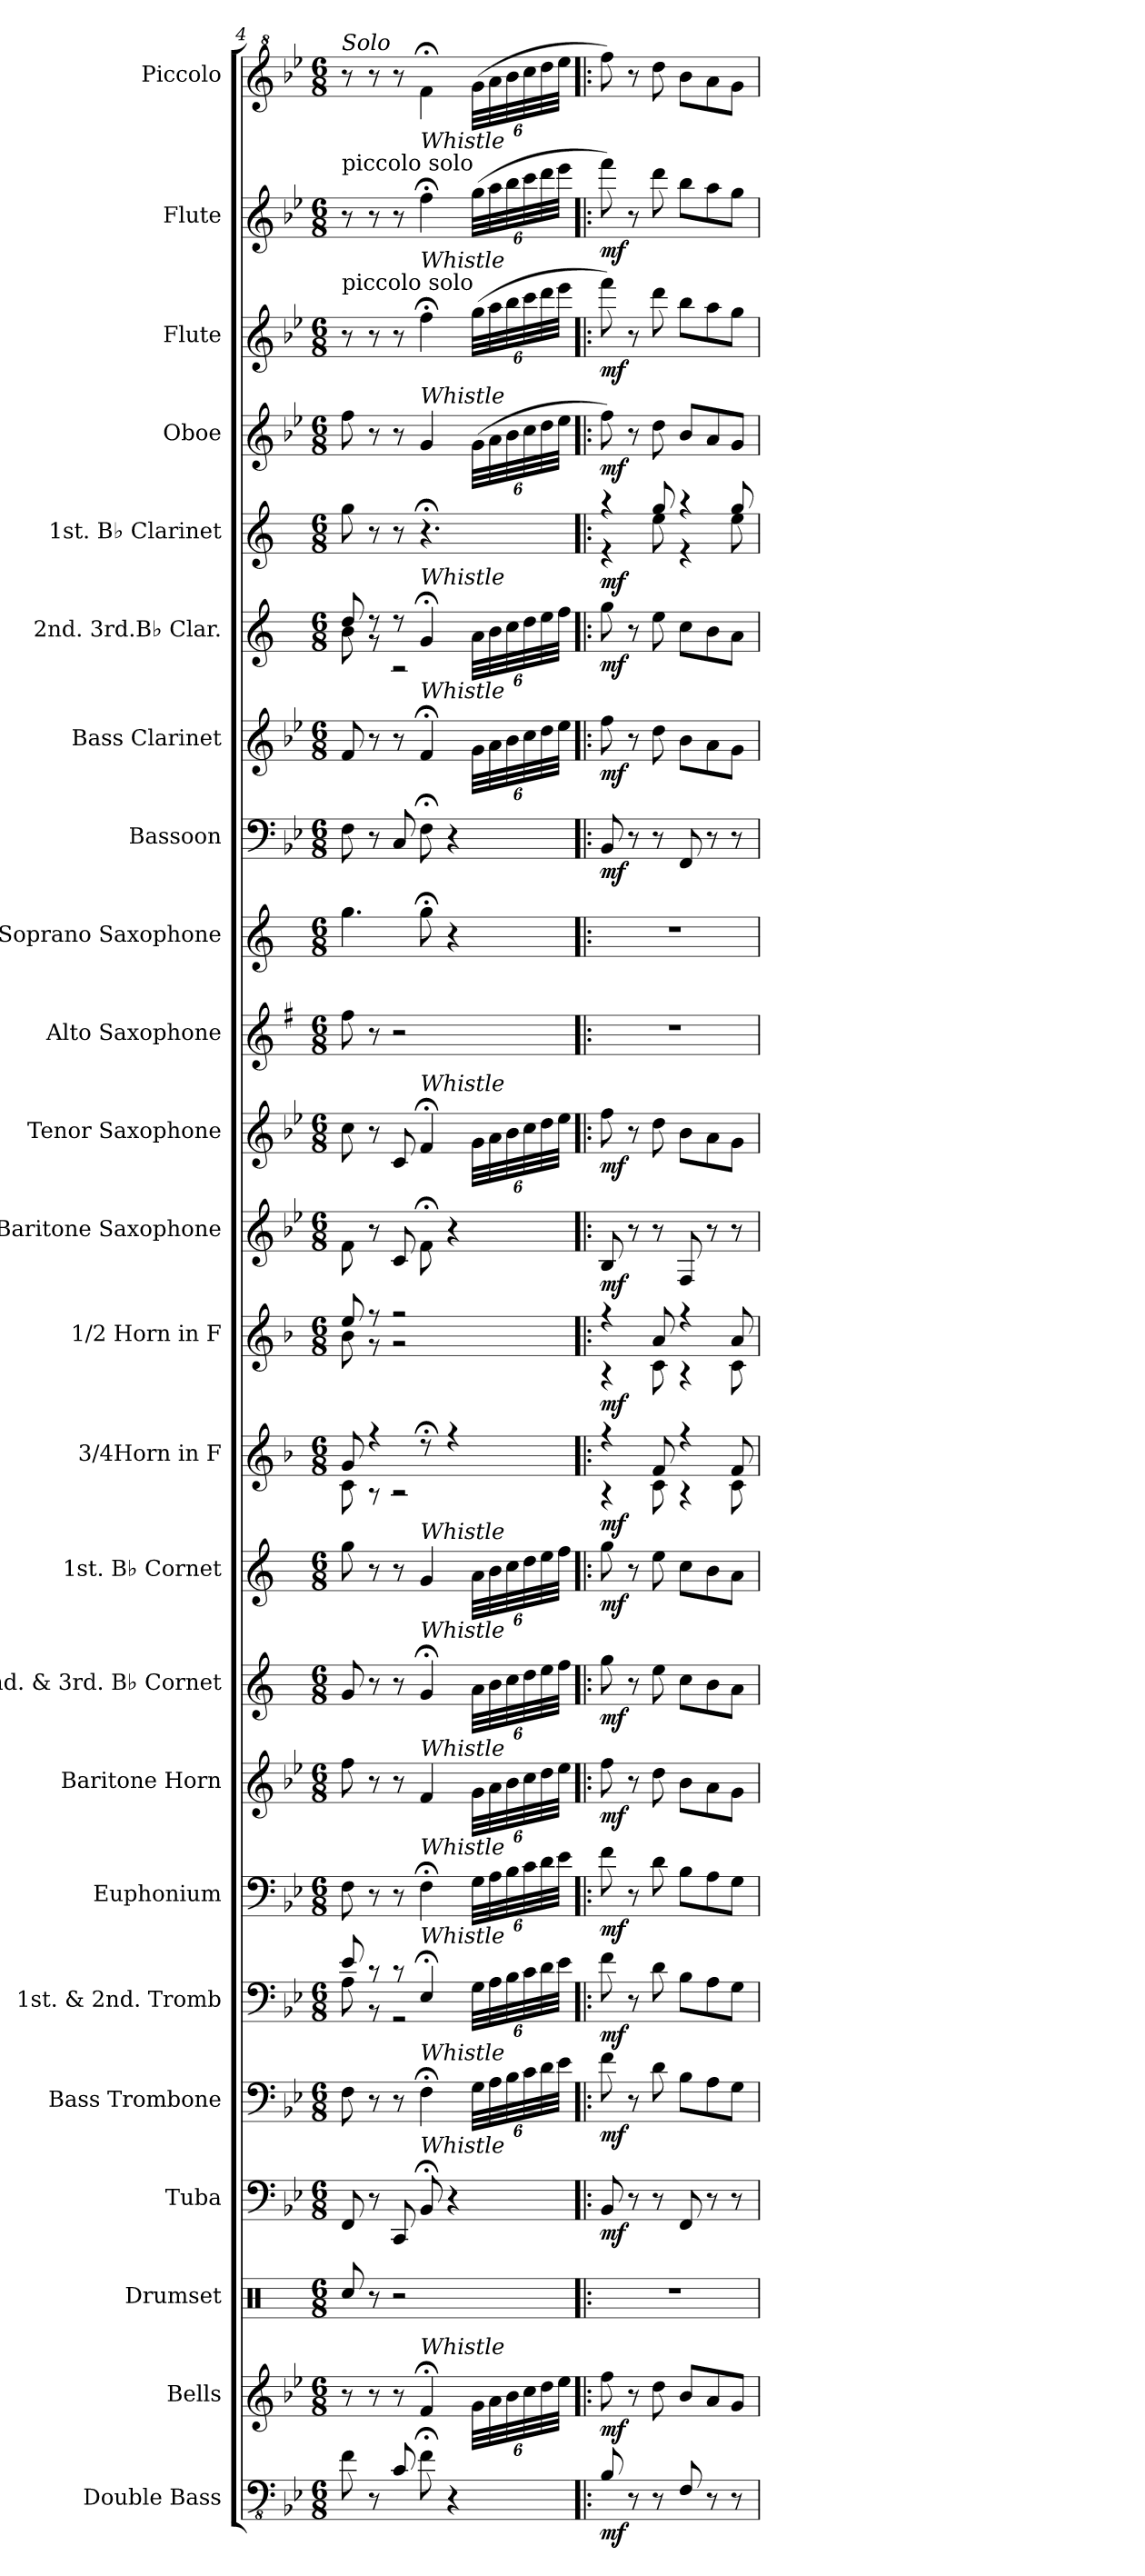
**kern	**dynam	**kern	**dynam	**kern	**kern	**dynam	**kern	**dynam	**kern	**dynam	**kern	**dynam	**kern	**dynam	**kern	**dynam	**kern	**dynam	**kern	**dynam	**kern	**dynam	**kern	**dynam	**kern	**dynam	**kern	**kern	**kern	**dynam	**kern	**dynam	**kern	**dynam	**kern	**dynam	**kern	**dynam	**kern	**dynam	**kern	**dynam	**kern
*part24	*part24	*part23	*part23	*part22	*part21	*part21	*part20	*part20	*part19	*part19	*part18	*part18	*part17	*part17	*part16	*part16	*part15	*part15	*part14	*part14	*part13	*part13	*part12	*part12	*part11	*part11	*part10	*part9	*part8	*part8	*part7	*part7	*part6	*part6	*part5	*part5	*part4	*part4	*part3	*part3	*part2	*part2	*part1
*staff24	*staff24	*staff23	*staff23	*staff22	*staff21	*staff21	*staff20	*staff20	*staff19	*staff19	*staff18	*staff18	*staff17	*staff17	*staff16	*staff16	*staff15	*staff15	*staff14	*staff14	*staff13	*staff13	*staff12	*staff12	*staff11	*staff11	*staff10	*staff9	*staff8	*staff8	*staff7	*staff7	*staff6	*staff6	*staff5	*staff5	*staff4	*staff4	*staff3	*staff3	*staff2	*staff2	*staff1
*I"Double Bass	*	*I"Bells	*	*I"Drumset	*I"Tuba	*	*I"Bass Trombone	*	*I"1st. &amp; 2nd. Tromb	*	*I"Euphonium	*	*I"Baritone Horn	*	*I"2nd. &amp; 3rd. B♭ Cornet	*	*I"1st. B♭ Cornet	*	*I"3/4Horn in F	*	*I"1/2 Horn in F	*	*I"Baritone Saxophone	*	*I"Tenor Saxophone	*	*I"Alto Saxophone	*I"Soprano Saxophone	*I"Bassoon	*	*I"Bass Clarinet	*	*I"2nd. 3rd.B♭ Clar.	*	*I"1st. B♭ Clarinet	*	*I"Oboe	*	*I"Flute	*	*I"Flute	*	*I"Piccolo
*I'Db.	*	*	*	*I'Drs.	*I'Tba.	*	*I'B. Tbn.	*	*	*	*I'Euph.	*	*I'Bar. Hn.	*	*I'2&amp;3 B♭ Cnt.	*	*I'1 B♭ Cnt.	*	*	*	*	*	*I'Bar. Sax.	*	*I'T. Sax.	*	*I'A. Sax.	*I'S. Sax.	*I'Bsn.	*	*I'B. Cl.	*	*I'2/3 B♭ Cl.	*	*I'1 B♭ Cl.	*	*I'Ob.	*	*I'Fl.	*	*I'Fl.	*	*I'Picc.
*clefFv4	*	*clefG2	*	*clefX	*clefF4	*	*clefF4	*	*clefF4	*	*clefF4	*	*clefG2	*	*clefG2	*	*clefG2	*	*clefG2	*	*clefG2	*	*clefG2	*	*clefG2	*	*clefG2	*clefG2	*clefF4	*	*clefG2	*	*clefG2	*	*clefG2	*	*clefG2	*	*clefG2	*	*clefG2	*	*clefG^2
*ITrd7c12	*	*	*	*	*	*	*	*	*	*	*	*	*ITrd8c14	*	*ITrd1c2	*	*ITrd1c2	*	*ITrd4c7	*	*ITrd4c7	*	*ITrd12c21	*	*ITrd8c14	*	*ITrd5c9	*ITrd1c2	*	*	*ITrd8c14	*	*ITrd1c2	*	*ITrd1c2	*	*	*	*	*	*	*	*ITrd-7c-12
*k[b-e-]	*	*k[b-e-]	*	*k[]	*k[b-e-]	*	*k[b-e-]	*	*k[b-e-]	*	*k[b-e-]	*	*k[b-e-]	*	*k[b-e-]	*	*k[b-e-]	*	*k[b-e-]	*	*k[b-e-]	*	*k[b-e-]	*	*k[b-e-]	*	*k[b-e-]	*k[b-e-]	*k[b-e-]	*	*k[b-e-]	*	*k[b-e-]	*	*k[b-e-]	*	*k[b-e-]	*	*k[b-e-]	*	*k[b-e-]	*	*k[b-e-]
*M6/8	*	*M6/8	*	*M6/8	*M6/8	*	*M6/8	*	*M6/8	*	*M6/8	*	*M6/8	*	*M6/8	*	*M6/8	*	*M6/8	*	*M6/8	*	*M6/8	*	*M6/8	*	*M6/8	*M6/8	*M6/8	*	*M6/8	*	*M6/8	*	*M6/8	*	*M6/8	*	*M6/8	*	*M6/8	*	*M6/8
=4	=4	=4	=4	=4	=4	=4	=4	=4	=4	=4	=4	=4	=4	=4	=4	=4	=4	=4	=4	=4	=4	=4	=4	=4	=4	=4	=4	=4	=4	=4	=4	=4	=4	=4	=4	=4	=4	=4	=4	=4	=4	=4	=4
*	*	*	*	*	*	*	*	*	*^	*	*	*	*	*	*	*	*	*	*^	*	*^	*	*	*	*	*	*	*	*	*	*	*	*^	*	*	*	*	*	*	*	*	*	*
!	!	!	!	!	!	!	!	!	!	!	!	!	!	!	!	!	!	!	!	!	!	!	!	!	!	!	!	!	!	!	!	!	!	!	!	!	!	!	!	!	!	!	!	!	!	!	!LO:TX:a:i:t=Solo
!	!	!	!	!	!	!	!	!	!	!	!	!	!	!	!	!	!	!	!	!	!	!	!	!	!	!	!	!	!	!	!	!	!	!	!	!	!	!	!	!	!	!	!	!	!LO:TX:a:t=piccolo solo	!	!
!	!	!	!	!	!	!	!	!	!	!	!	!	!	!	!	!	!	!	!	!	!	!	!	!	!	!	!	!	!	!	!	!	!	!	!	!	!	!	!	!	!	!	!LO:TX:a:t=piccolo solo	!	!	!	!
8FF\	.	8r	.	8Rcc/	8FF/	.	8F\	.	8e-/	8A\	.	8F\	.	8f\	.	8f/	.	8ff\	.	8c/	8F\	.	8a/	8e-\	.	8F\	.	8c\	.	8a\	4.ff\	8F\	.	8F/	.	8cc/	8a\	.	8ff\	.	8ff\	.	8r	.	8r	.	8r
8r	.	8r	.	8r	8r	.	8r	.	8r	8r	.	8r	.	8r	.	8r	.	8r	.	4r	8r	.	8r	8r	.	8r	.	8r	.	8r	.	8r	.	8r	.	8r	8r	.	8r	.	8r	.	8r	.	8r	.	8r
8CC/	.	8r	.	2r	8CC/	.	8r	.	8r	2r	.	8r	.	8r	.	8r	.	8r	.	.	2r	.	2r	2r	.	8C/	.	8C/	.	2r	.	8C/	.	8r	.	8r	2r	.	8r	.	8r	.	8r	.	8r	.	8r
!	!	!	!	!	!	!	!	!	!	!	!	!	!	!	!	!	!	!	!	!	!	!	!	!	!	!	!	!	!	!	!	!	!	!	!	!	!	!	!	!	!	!	!	!	!LO:TX:a:i:t=Whistle	!	!
!	!	!	!	!	!	!	!	!	!	!	!	!	!	!	!	!	!	!	!	!	!	!	!	!	!	!	!	!	!	!	!	!	!	!	!	!	!	!	!	!	!	!	!LO:TX:a:i:t=Whistle	!	!	!	!
!	!	!	!	!	!	!	!	!	!	!	!	!	!	!	!	!	!	!	!	!	!	!	!	!	!	!	!	!	!	!	!	!	!	!	!	!	!	!	!	!	!LO:TX:a:i:t=Whistle	!	!	!	!	!	!
!	!	!	!	!	!	!	!	!	!	!	!	!	!	!	!	!	!	!	!	!	!	!	!	!	!	!	!	!	!	!	!	!	!	!	!	!LO:TX:a:i:t=Whistle	!	!	!	!	!	!	!	!	!	!	!
!	!	!	!	!	!	!	!	!	!	!	!	!	!	!	!	!	!	!	!	!	!	!	!	!	!	!	!	!	!	!	!	!	!	!LO:TX:a:i:t=Whistle	!	!	!	!	!	!	!	!	!	!	!	!	!
!	!	!	!	!	!	!	!	!	!	!	!	!	!	!	!	!	!	!	!	!	!	!	!	!	!	!	!	!LO:TX:a:i:t=Whistle	!	!	!	!	!	!	!	!	!	!	!	!	!	!	!	!	!	!	!
!	!	!	!	!	!	!	!	!	!	!	!	!	!	!	!	!	!	!LO:TX:a:i:t=Whistle	!	!	!	!	!	!	!	!	!	!	!	!	!	!	!	!	!	!	!	!	!	!	!	!	!	!	!	!	!
!	!	!	!	!	!	!	!	!	!	!	!	!	!	!	!	!LO:TX:a:i:t=Whistle	!	!	!	!	!	!	!	!	!	!	!	!	!	!	!	!	!	!	!	!	!	!	!	!	!	!	!	!	!	!	!
!	!	!	!	!	!	!	!	!	!	!	!	!	!	!LO:TX:a:i:t=Whistle	!	!	!	!	!	!	!	!	!	!	!	!	!	!	!	!	!	!	!	!	!	!	!	!	!	!	!	!	!	!	!	!	!
!	!	!	!	!	!	!	!	!	!	!	!	!LO:TX:a:i:t=Whistle	!	!	!	!	!	!	!	!	!	!	!	!	!	!	!	!	!	!	!	!	!	!	!	!	!	!	!	!	!	!	!	!	!	!	!
!	!	!	!	!	!	!	!	!	!LO:TX:a:i:t=Whistle	!	!	!	!	!	!	!	!	!	!	!	!	!	!	!	!	!	!	!	!	!	!	!	!	!	!	!	!	!	!	!	!	!	!	!	!	!	!
!	!	!	!	!	!	!	!LO:TX:a:i:t=Whistle	!	!	!	!	!	!	!	!	!	!	!	!	!	!	!	!	!	!	!	!	!	!	!	!	!	!	!	!	!	!	!	!	!	!	!	!	!	!	!	!
!	!	!	!	!	!LO:TX:a:i:t=Whistle	!	!	!	!	!	!	!	!	!	!	!	!	!	!	!	!	!	!	!	!	!	!	!	!	!	!	!	!	!	!	!	!	!	!	!	!	!	!	!	!	!	!
!	!	!LO:TX:a:i:t=Whistle	!	!	!	!	!	!	!	!	!	!	!	!	!	!	!	!	!	!	!	!	!	!	!	!	!	!	!	!	!	!	!	!	!	!	!	!	!	!	!	!	!	!	!	!	!
8FF;<\	.	4f;<!/	.	.	8BB-;</	.	4F;<!\	.	4E-;<!/	.	.	4F;<!\	.	4F!/	.	4f;<!/	.	4f!/	.	8r;<	.	.	.	.	.	8F;<\	.	4F;<!/	.	.	8ff;<\	8F;<\	.	4F;<!/	.	4f;<!/	.	.	4.r;<	.	4g!/	.	4ff;<!\	.	4ff;<!\	.	4fff;<\
4r	.	.	.	.	4r	.	.	.	.	.	.	.	.	.	.	.	.	.	.	4r	.	.	.	.	.	4r	.	.	.	.	4r	4r	.	.	.	.	.	.	.	.	.	.	.	.	.	.	.
*	*	*Xbrackettup	*	*	*	*	*Xbrackettup	*	*Xbrackettup	*	*	*Xbrackettup	*	*Xbrackettup	*	*Xbrackettup	*	*Xbrackettup	*	*	*	*	*	*	*	*	*	*Xbrackettup	*	*	*	*	*	*Xbrackettup	*	*Xbrackettup	*	*	*	*	*Xbrackettup	*	*Xbrackettup	*	*Xbrackettup	*	*Xbrackettup
.	.	48g!\LLL	.	.	.	.	48G!\LLL	.	48G!\LLL	.	.	48G!\LLL	.	48G!\LLL	.	48g!\LLL	.	48g!\LLL	.	.	.	.	.	.	.	.	.	48G!\LLL	.	.	.	.	.	48G\LLL	.	48g\LLL	.	.	.	.	(>48g\LLL	.	(>48gg\LLL	.	(>48gg\LLL	.	(>48ggg\LLL
.	.	48a!\	.	.	.	.	48A!\	.	48A!\	.	.	48A!\	.	48A!\	.	48a!\	.	48a!\	.	.	.	.	.	.	.	.	.	48A!\	.	.	.	.	.	48A\	.	48a\	.	.	.	.	48a\	.	48aa\	.	48aa\	.	48aaa\
.	.	48b-!\	.	.	.	.	48B-!\	.	48B-!\	.	.	48B-!\	.	48B-!\	.	48b-!\	.	48b-!\	.	.	.	.	.	.	.	.	.	48B-!\	.	.	.	.	.	48B-\	.	48b-\	.	.	.	.	48b-\	.	48bb-\	.	48bb-\	.	48bbb-\
.	.	48cc!\	.	.	.	.	48c!\	.	48c!\	.	.	48c!\	.	48c!\	.	48cc!\	.	48cc!\	.	.	.	.	.	.	.	.	.	48c!\	.	.	.	.	.	48c\	.	48cc\	.	.	.	.	48cc\	.	48ccc\	.	48ccc\	.	48cccc\
.	.	48dd!\	.	.	.	.	48d!\	.	48d!\	.	.	48d!\	.	48d!\	.	48dd!\	.	48dd!\	.	.	.	.	.	.	.	.	.	48d!\	.	.	.	.	.	48d\	.	48dd\	.	.	.	.	48dd\	.	48ddd\	.	48ddd\	.	48dddd\
.	.	48ee-!\JJJ	.	.	.	.	48e-!\JJJ	.	48e-!\JJJ	.	.	48e-!\JJJ	.	48e-!\JJJ	.	48ee-!\JJJ	.	48ee-!\JJJ	.	.	.	.	.	.	.	.	.	48e-!\JJJ	.	.	.	.	.	48e-\JJJ	.	48ee-\JJJ	.	.	.	.	48ee-\JJJ	.	48eee-\JJJ	.	48eee-\JJJ	.	48eeee-\JJJ
*	*	*	*	*	*	*	*	*	*v	*v	*	*	*	*	*	*	*	*	*	*	*	*	*	*	*	*	*	*	*	*	*	*	*	*	*	*v	*v	*	*	*	*	*	*	*	*	*	*
=5!|:	=5!|:	=5!|:	=5!|:	=5!|:	=5!|:	=5!|:	=5!|:	=5!|:	=5!|:	=5!|:	=5!|:	=5!|:	=5!|:	=5!|:	=5!|:	=5!|:	=5!|:	=5!|:	=5!|:	=5!|:	=5!|:	=5!|:	=5!|:	=5!|:	=5!|:	=5!|:	=5!|:	=5!|:	=5!|:	=5!|:	=5!|:	=5!|:	=5!|:	=5!|:	=5!|:	=5!|:	=5!|:	=5!|:	=5!|:	=5!|:	=5!|:	=5!|:	=5!|:	=5!|:	=5!|:
*	*	*	*	*	*	*	*	*	*	*	*	*	*	*	*	*	*	*	*	*	*	*	*	*	*	*	*	*	*	*	*	*	*	*	*	*	*^	*	*	*	*	*	*	*	*
!	!LO:DY:b	!	!LO:DY:b	!	!	!LO:DY:b	!	!LO:DY:b	!	!LO:DY:b	!	!LO:DY:b	!	!LO:DY:b	!	!LO:DY:b	!	!LO:DY:b	!	!	!LO:DY:b	!	!	!LO:DY:b	!	!LO:DY:b	!	!LO:DY:b	!	!	!	!LO:DY:b	!	!LO:DY:b	!	!LO:DY:b	!	!	!LO:DY:b	!	!LO:DY:b	!	!LO:DY:b	!	!LO:DY:b	!
8BBB-/	mf	8ff!\	mf	2.r	8BB-/	mf	8f!\	mf	8f!\	mf	8f!\	mf	8f!\	mf	8ff!\	mf	8ff!\	mf	4r	4r	mf	4r	4r	mf	8BB-/	mf	8f!\	mf	2.r	2.r	8BB-/	mf	8f\	mf	8ff\	mf	4r	4r	mf	8ff\)	mf	8fff\)	mf	8fff\)	mf	8ffff\)
8r	.	8r	.	.	8r	.	8r	.	8r	.	8r	.	8r	.	8r	.	8r	.	.	.	.	.	.	.	8r	.	8r	.	.	.	8r	.	8r	.	8r	.	.	.	.	8r	.	8r	.	8r	.	8r
8r	.	8dd!\	.	.	8r	.	8d!\	.	8d!\	.	8d!\	.	8d!\	.	8dd!\	.	8dd!\	.	8B-/	8F\	.	8d/	8F\	.	8r	.	8d!\	.	.	.	8r	.	8d\	.	8dd\	.	8ff/	8dd\	.	8dd\	.	8ddd\	.	8ddd\	.	8dddd\
8FFF/	.	8b-!/L	.	.	8FF/	.	8B-!\L	.	8B-!\L	.	8B-!\L	.	8B-!\L	.	8b-!\L	.	8b-!\L	.	4r	4r	.	4r	4r	.	8FF/	.	8B-!\L	.	.	.	8FF/	.	8B-\L	.	8b-\L	.	4r	4r	.	8b-/L	.	8bb-\L	.	8bb-\L	.	8bbb-\L
8r	.	8a!/	.	.	8r	.	8A!\	.	8A!\	.	8A!\	.	8A!\	.	8a!\	.	8a!\	.	.	.	.	.	.	.	8r	.	8A!\	.	.	.	8r	.	8A\	.	8a\	.	.	.	.	8a/	.	8aa\	.	8aa\	.	8aaa\
8r	.	8g!/J	.	.	8r	.	8G!\J	.	8G!\J	.	8G!\J	.	8G!\J	.	8g!\J	.	8g!\J	.	8B-/	8F\	.	8d/	8F\	.	8r	.	8G!\J	.	.	.	8r	.	8G\J	.	8g\J	.	8ff/	8dd\	.	8g/J	.	8gg\J	.	8gg\J	.	8ggg\J
*	*	*	*	*	*	*	*	*	*	*	*	*	*	*	*	*	*	*	*v	*v	*	*	*	*	*	*	*	*	*	*	*	*	*	*	*	*	*v	*v	*	*	*	*	*	*	*	*
*	*	*	*	*	*	*	*	*	*	*	*	*	*	*	*	*	*	*	*	*	*v	*v	*	*	*	*	*	*	*	*	*	*	*	*	*	*	*	*	*	*	*	*	*	*
=	=	=	=	=	=	=	=	=	=	=	=	=	=	=	=	=	=	=	=	=	=	=	=	=	=	=	=	=	=	=	=	=	=	=	=	=	=	=	=	=	=	=	=
*-	*-	*-	*-	*-	*-	*-	*-	*-	*-	*-	*-	*-	*-	*-	*-	*-	*-	*-	*-	*-	*-	*-	*-	*-	*-	*-	*-	*-	*-	*-	*-	*-	*-	*-	*-	*-	*-	*-	*-	*-	*-	*-	*-
